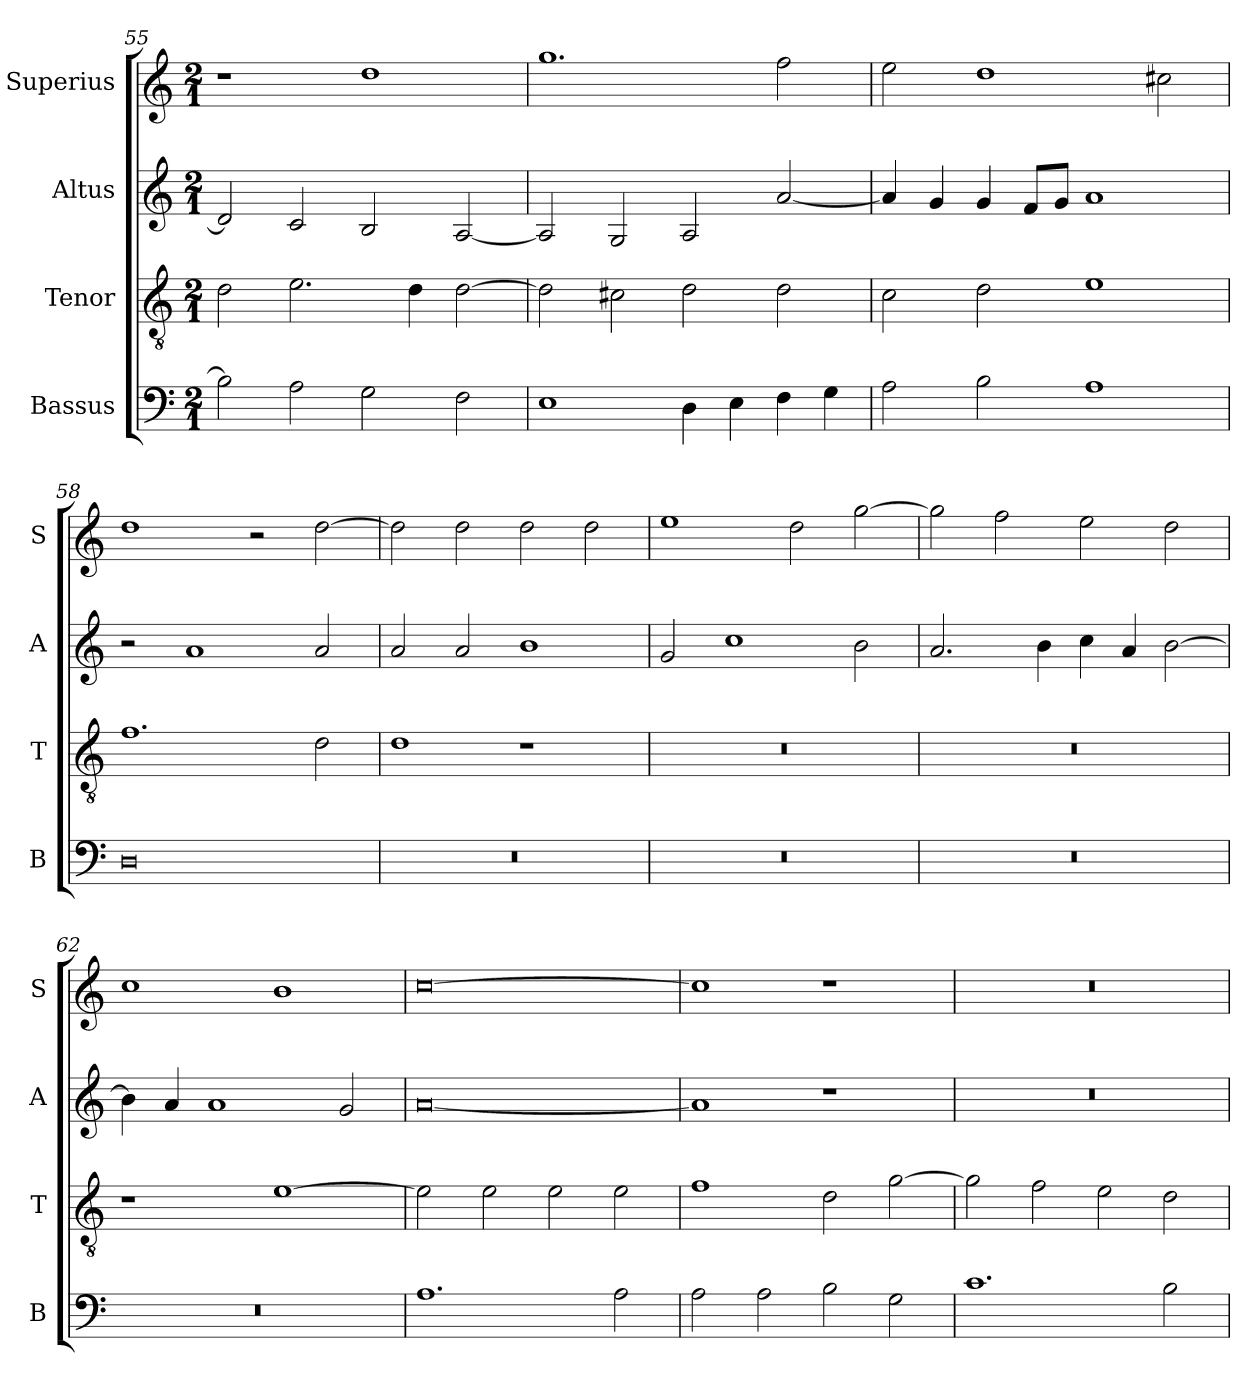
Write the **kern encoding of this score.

**kern	**kern	**kern	**kern
*part4	*part3	*part2	*part1
*staff4	*staff3	*staff2	*staff1
*I"Bassus	*I"Tenor	*I"Altus	*I"Superius
*I'B	*I'T	*I'A	*I'S
*clefF4	*clefGv2	*clefG2	*clefG2
*k[]	*k[]	*k[]	*k[]
*C:	*C:	*C:	*C:
*M2/1	*M2/1	*M2/1	*M2/1
=55	=55	=55	=55
2B]	2d	2d]	1r
2A	2.e	2c	.
2G	.	2B	1dd
.	4d	.	.
2F	[2d	[2A	.
=56	=56	=56	=56
1E	2d]	2A]	1.gg
.	2c#X	2G	.
4D	2d	2A	.
4E	.	.	.
4F	2d	[2a	2ff
4G	.	.	.
=57	=57	=57	=57
2A	2c	4a]	2ee
.	.	4g	.
2B	2d	4g	1dd
.	.	8fL	.
.	.	8gJ	.
1A	1e	1a	.
.	.	.	2cc#X
=58	=58	=58	=58
0D	1.f	2r	1dd
.	.	1a	.
.	.	.	2r
.	2d	2a	[2dd
=59	=59	=59	=59
0r	1d	2a	2dd]
.	.	2a	2dd
.	1r	1b	2dd
.	.	.	2dd
=60	=60	=60	=60
0r	0r	2g	1ee
.	.	1cc	.
.	.	.	2dd
.	.	2b	[2gg
=61	=61	=61	=61
0r	0r	2.a	2gg]
.	.	.	2ff
.	.	4b	.
.	.	4cc	2ee
.	.	4a	.
.	.	[2b	2dd
=62	=62	=62	=62
0r	1r	4b]	1cc
.	.	4a	.
.	.	1a	.
.	[1e	.	1b
.	.	2g	.
=63	=63	=63	=63
1.A	2e]	[0a	[0cc
.	2e	.	.
.	2e	.	.
2A	2e	.	.
=64	=64	=64	=64
2A	1f	1a]	1cc]
2A	.	.	.
2B	2d	1r	1r
2G	[2g	.	.
=65	=65	=65	=65
1.c	2g]	0r	0r
.	2f	.	.
.	2e	.	.
2B	2d	.	.
=	=	=	=
*-	*-	*-	*-
